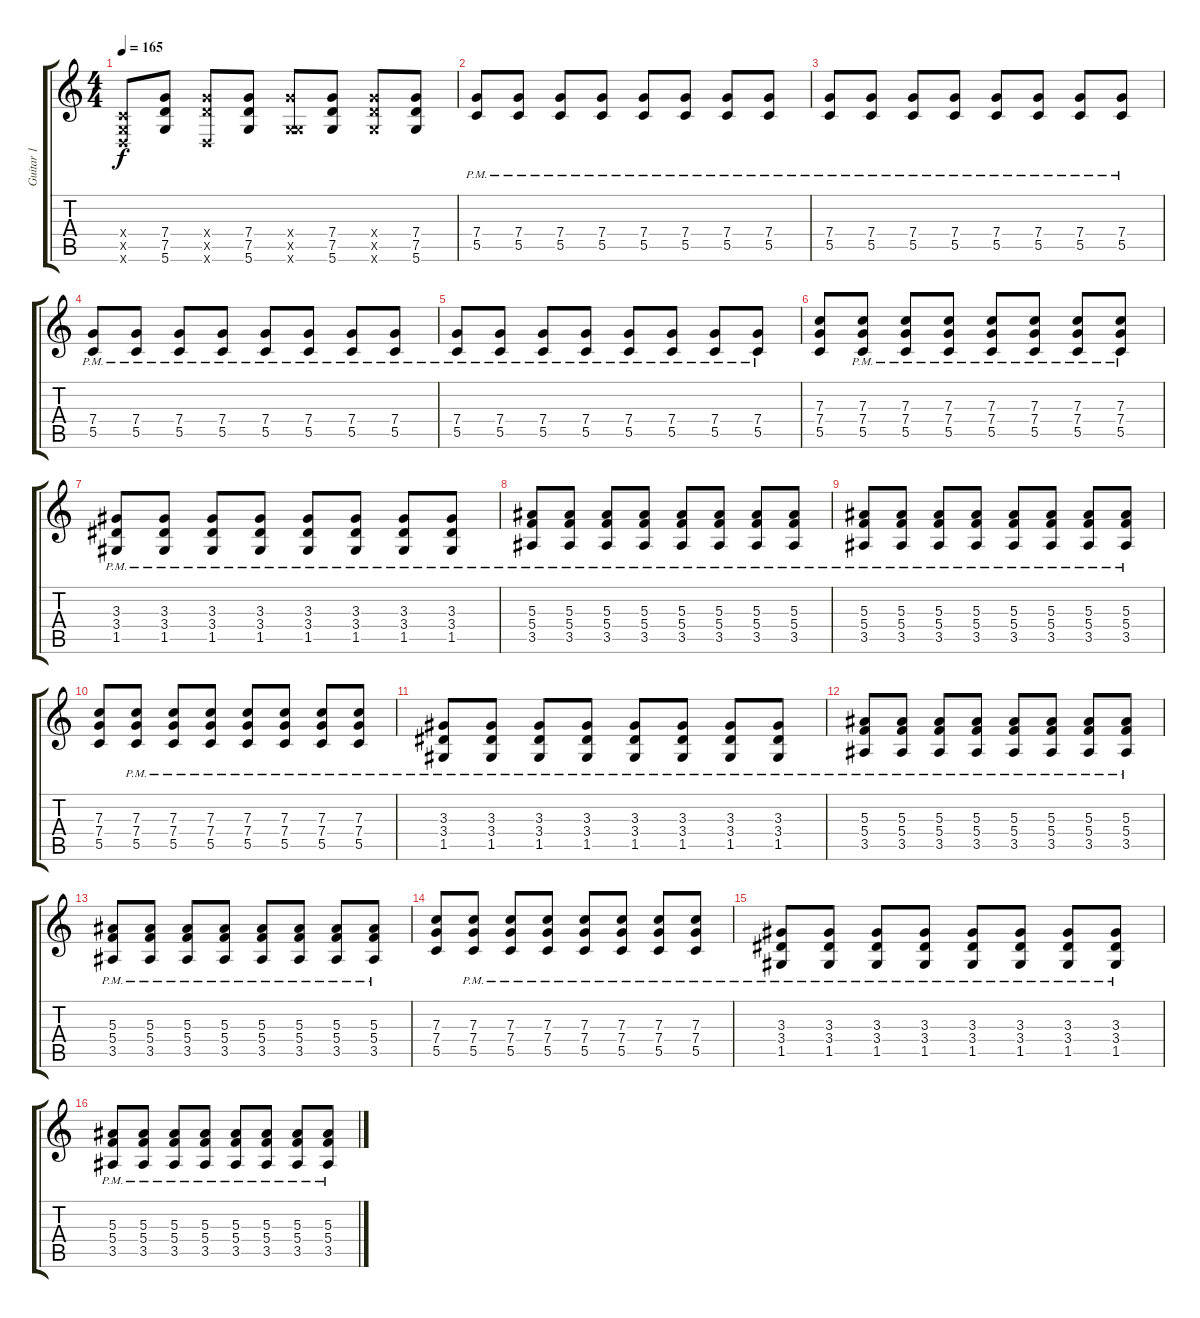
\track ("Guitar 1" "Guitar 1") {instrument overdrivenguitar}
\staff {score tabs}
\tuning (D4 A3 F3 C3 G2 D2) {hide}
\ts (4 4)
\tempo 165
\clef g2
\ks c
(0.4{x} 0.5{x} 0.6{x}).8{dy f} (7.4 7.5 5.6).8 (7.4{x} 7.5{x} 0.6{x}).8 (7.4 7.5 5.6).8 (7.4{x} 0.5{x} 5.6{x}).8 (7.4 7.5 5.6).8 (7.4{x} 7.5{x} 5.6{x}).8 (7.4 7.5 5.6).8 |
(7.4{pm} 5.5).8 (7.4{pm} 5.5).8 (7.4{pm} 5.5).8 (7.4{pm} 5.5).8 (7.4{pm} 5.5).8 (7.4{pm} 5.5).8 (7.4{pm} 5.5).8 (7.4{pm} 5.5).8 |
(7.4{pm} 5.5).8 (7.4{pm} 5.5).8 (7.4{pm} 5.5).8 (7.4{pm} 5.5).8 (7.4{pm} 5.5).8 (7.4{pm} 5.5).8 (7.4{pm} 5.5).8 (7.4{pm} 5.5).8 |
(7.4{pm} 5.5).8 (7.4{pm} 5.5).8 (7.4{pm} 5.5).8 (7.4{pm} 5.5).8 (7.4{pm} 5.5).8 (7.4{pm} 5.5).8 (7.4{pm} 5.5).8 (7.4{pm} 5.5).8 |
(7.4{pm} 5.5).8 (7.4{pm} 5.5).8 (7.4{pm} 5.5).8 (7.4{pm} 5.5).8 (7.4{pm} 5.5).8 (7.4{pm} 5.5).8 (7.4{pm} 5.5).8 (7.4{pm} 5.5).8 |
(7.3 7.4 5.5).8 (7.3 7.4{pm} 5.5).8 (7.3 7.4{pm} 5.5).8 (7.3 7.4{pm} 5.5).8 (7.3 7.4{pm} 5.5).8 (7.3 7.4{pm} 5.5).8 (7.3 7.4{pm} 5.5).8 (7.3 7.4{pm} 5.5).8 |
(3.3 3.4{pm} 1.5).8 (3.3 3.4{pm} 1.5).8 (3.3 3.4{pm} 1.5).8 (3.3 3.4{pm} 1.5).8 (3.3 3.4{pm} 1.5).8 (3.3 3.4{pm} 1.5).8 (3.3 3.4{pm} 1.5).8 (3.3 3.4{pm} 1.5).8 |
(5.3 5.4{pm} 3.5).8 (5.3 5.4{pm} 3.5).8 (5.3 5.4{pm} 3.5).8 (5.3 5.4{pm} 3.5).8 (5.3 5.4{pm} 3.5).8 (5.3 5.4{pm} 3.5).8 (5.3 5.4{pm} 3.5).8 (5.3 5.4{pm} 3.5).8 |
(5.3 5.4{pm} 3.5).8 (5.3 5.4{pm} 3.5).8 (5.3 5.4{pm} 3.5).8 (5.3 5.4{pm} 3.5).8 (5.3 5.4{pm} 3.5).8 (5.3 5.4{pm} 3.5).8 (5.3 5.4{pm} 3.5).8 (5.3 5.4{pm} 3.5).8 |
(7.3 7.4 5.5).8 (7.3 7.4{pm} 5.5).8 (7.3 7.4{pm} 5.5).8 (7.3 7.4{pm} 5.5).8 (7.3 7.4{pm} 5.5).8 (7.3 7.4{pm} 5.5).8 (7.3 7.4{pm} 5.5).8 (7.3 7.4{pm} 5.5).8 |
(3.3 3.4{pm} 1.5).8 (3.3 3.4{pm} 1.5).8 (3.3 3.4{pm} 1.5).8 (3.3 3.4{pm} 1.5).8 (3.3 3.4{pm} 1.5).8 (3.3 3.4{pm} 1.5).8 (3.3 3.4{pm} 1.5).8 (3.3 3.4{pm} 1.5).8 |
(5.3 5.4{pm} 3.5).8 (5.3 5.4{pm} 3.5).8 (5.3 5.4{pm} 3.5).8 (5.3 5.4{pm} 3.5).8 (5.3 5.4{pm} 3.5).8 (5.3 5.4{pm} 3.5).8 (5.3 5.4{pm} 3.5).8 (5.3 5.4{pm} 3.5).8 |
(5.3 5.4{pm} 3.5).8 (5.3 5.4{pm} 3.5).8 (5.3 5.4{pm} 3.5).8 (5.3 5.4{pm} 3.5).8 (5.3 5.4{pm} 3.5).8 (5.3 5.4{pm} 3.5).8 (5.3 5.4{pm} 3.5).8 (5.3 5.4{pm} 3.5).8 |
(7.3 7.4 5.5).8 (7.3 7.4{pm} 5.5).8 (7.3 7.4{pm} 5.5).8 (7.3 7.4{pm} 5.5).8 (7.3 7.4{pm} 5.5).8 (7.3 7.4{pm} 5.5).8 (7.3 7.4{pm} 5.5).8 (7.3 7.4{pm} 5.5).8 |
(3.3 3.4{pm} 1.5).8 (3.3 3.4{pm} 1.5).8 (3.3 3.4{pm} 1.5).8 (3.3 3.4{pm} 1.5).8 (3.3 3.4{pm} 1.5).8 (3.3 3.4{pm} 1.5).8 (3.3 3.4{pm} 1.5).8 (3.3 3.4{pm} 1.5).8 |
(5.3 5.4{pm} 3.5).8 (5.3 5.4{pm} 3.5).8 (5.3 5.4{pm} 3.5).8 (5.3 5.4{pm} 3.5).8 (5.3 5.4{pm} 3.5).8 (5.3 5.4{pm} 3.5).8 (5.3 5.4{pm} 3.5).8 (5.3 5.4{pm} 3.5).8
